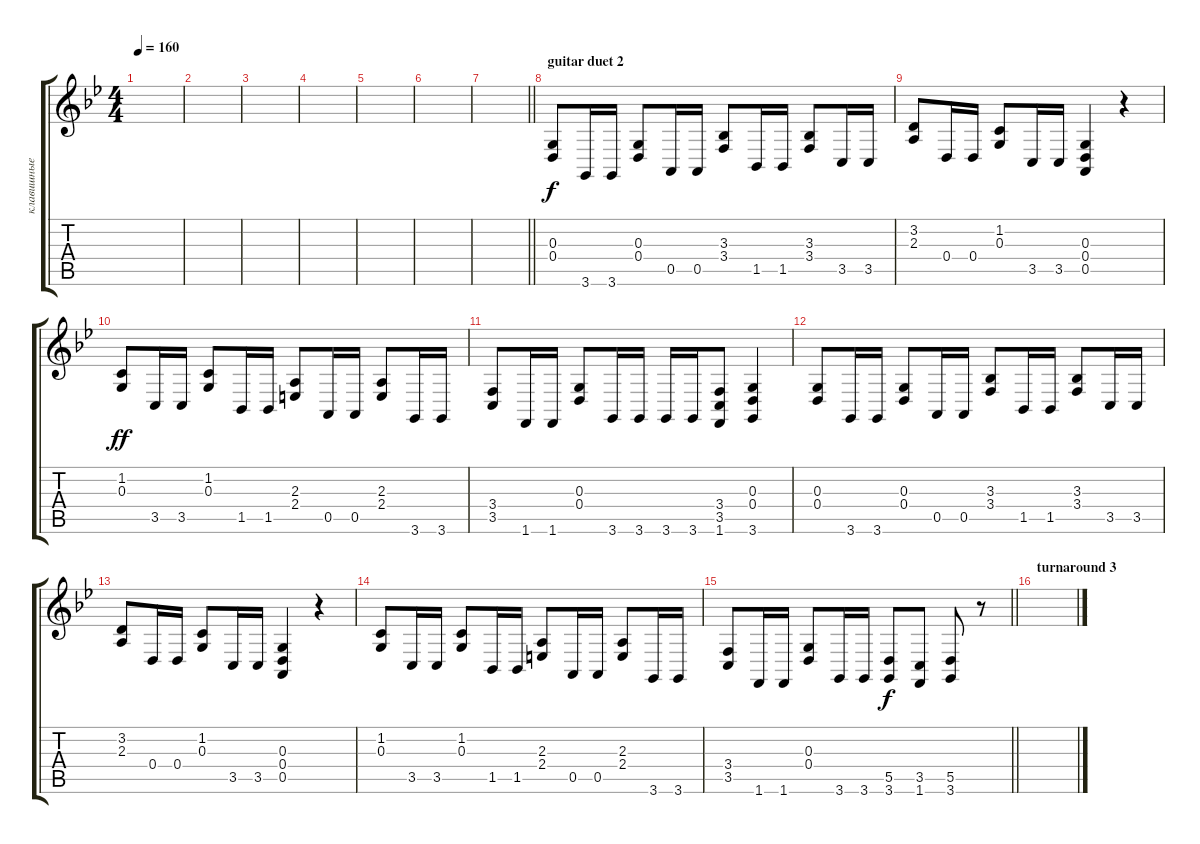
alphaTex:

\track ("клавишные 1" "клавишные ") {instrument stringensemble1}
\staff {score tabs}
\tuning (E4 B3 G3 D3 A2 E2) {hide}
\ts (4 4)
\tempo 160
\clef g2
\ks gminor
|
|
|
|
|
|
\barLineRight lightlight
|
\section ("" "guitar duet 2")
(0.3 0.4).8{instrument pizzicatostrings} 3.6.16 3.6.16 (0.3 0.4).8 0.5.16 0.5.16 (3.3 3.4).8 1.5.16 1.5.16 (3.3 3.4).8 3.5.16 3.5.16 |
(3.2 2.3).8 0.4.16 0.4.16 (1.2 0.3).8 3.5.16 3.5.16 (0.3 0.4 0.5).4{dy f} r.4 |
(1.2 0.3).8{dy ff} 3.5.16 3.5.16 (1.2 0.3).8 1.5.16 1.5.16 (2.3 2.4).8 0.5.16 0.5.16 (2.3 2.4).8 3.6.16 3.6.16 |
(3.4 3.5).8 1.6.16 1.6.16 (0.3 0.4).8 3.6.16 3.6.16 3.6.16 3.6.16 (3.4 3.5 1.6).8 (0.3 0.4 3.6).4 |
(0.3 0.4).8 3.6.16 3.6.16 (0.3 0.4).8 0.5.16 0.5.16 (3.3 3.4).8 1.5.16 1.5.16 (3.3 3.4).8 3.5.16 3.5.16 |
(3.2 2.3).8 0.4.16 0.4.16 (1.2 0.3).8 3.5.16 3.5.16 (0.3 0.4 0.5).4 r.4 |
(1.2 0.3).8 3.5.16 3.5.16 (1.2 0.3).8 1.5.16 1.5.16 (2.3 2.4).8 0.5.16 0.5.16 (2.3 2.4).8 3.6.16 3.6.16 |
\barLineRight lightlight
(3.4 3.5).8 1.6.16 1.6.16 (0.3 0.4).8 3.6.16 3.6.16 (5.5 3.6).8{dy f} (3.5 1.6).8 (5.5 3.6).8 r.8 |
\section ("" "turnaround 3")
